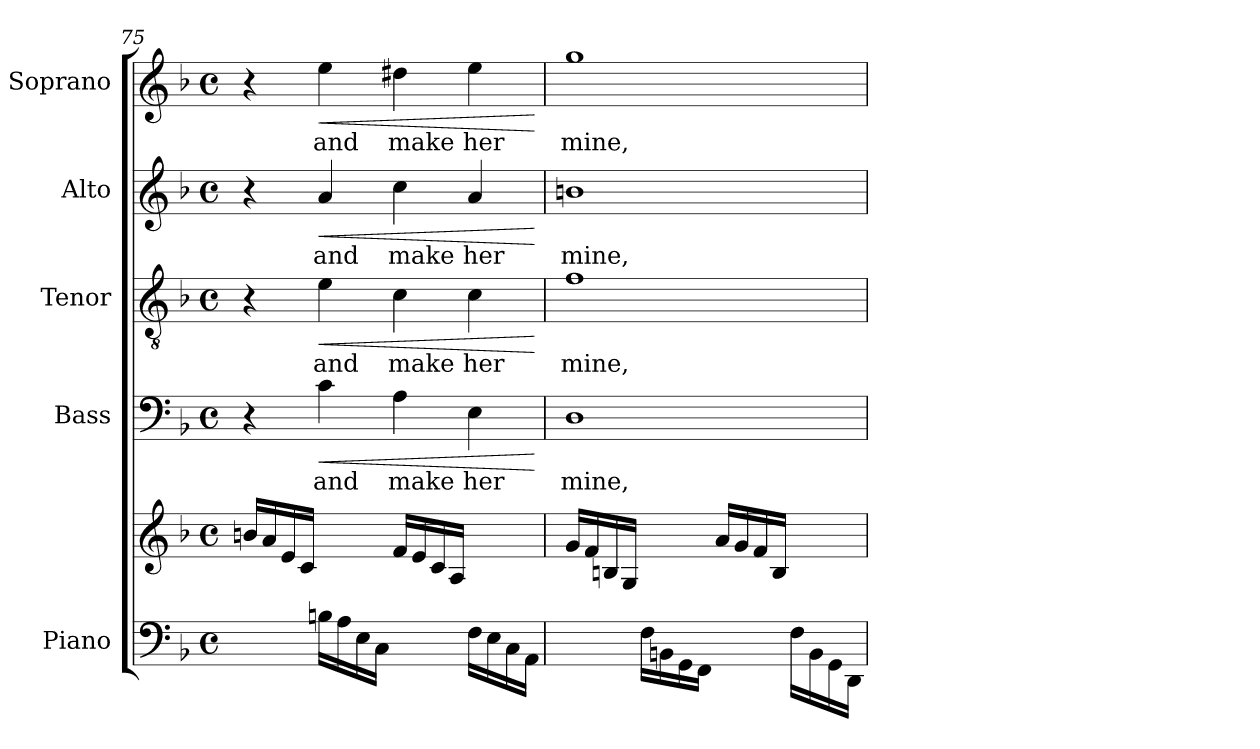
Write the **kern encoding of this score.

**kern	**kern	**kern	**text	**dynam	**kern	**text	**dynam	**kern	**text	**dynam	**kern	**text	**dynam
*part5	*part5	*part4	*part4	*part4	*part3	*part3	*part3	*part2	*part2	*part2	*part1	*part1	*part1
*staff6	*staff5	*staff4	*staff4	*staff4	*staff3	*staff3	*staff3	*staff2	*staff2	*staff2	*staff1	*staff1	*staff1
*I"Piano	*	*I"Bass	*	*	*I"Tenor	*	*	*I"Alto	*	*	*I"Soprano	*	*
*I'Pno	*	*	*	*	*	*	*	*	*	*	*	*	*
*clefF4	*clefG2	*clefF4	*	*	*clefGv2	*	*	*clefG2	*	*	*clefG2	*	*
*k[b-]	*k[b-]	*k[b-]	*	*	*k[b-]	*	*	*k[b-]	*	*	*k[b-]	*	*
*M4/4	*M4/4	*M4/4	*	*	*M4/4	*	*	*M4/4	*	*	*M4/4	*	*
*met(c)	*met(c)	*met(c)	*	*	*met(c)	*	*	*met(c)	*	*	*met(c)	*	*
=75	=75	=75	=75	=75	=75	=75	=75	=75	=75	=75	=75	=75	=75
*^	*	*	*	*	*	*	*	*	*	*	*	*	*
4ryy	1ryy	(<16bn/LL	4r	.	.	4r	.	.	4r	.	.	4r	.	.
.	.	16a/	.	.	.	.	.	.	.	.	.	.	.	.
.	.	16e/	.	.	.	.	.	.	.	.	.	.	.	.
.	.	16c/JJ	.	.	.	.	.	.	.	.	.	.	.	.
!	!	!	!	!	!LO:HP:b	!	!	!LO:HP:b	!	!	!LO:HP:b	!	!	!LO:HP:b
16Bn\LL	.	4ryy	4c\	and	<	4e\	and	<	4a/	and	<	4ee\	and	<
16A\	.	.	.	.	.	.	.	.	.	.	.	.	.	.
16E\	.	.	.	.	.	.	.	.	.	.	.	.	.	.
16C\JJ)	.	.	.	.	.	.	.	.	.	.	.	.	.	.
4ryy	.	(<16f/LL	4A\	make	.	4c\	make	.	4cc\	make	.	4dd#X\	make	.
.	.	16e/	.	.	.	.	.	.	.	.	.	.	.	.
.	.	16c/	.	.	.	.	.	.	.	.	.	.	.	.
.	.	16A/JJ	.	.	.	.	.	.	.	.	.	.	.	.
16F\LL	.	4ryy	4E\	her	.	4c\	her	.	4a/	her	.	4ee\	her	.
16E\	.	.	.	.	.	.	.	.	.	.	.	.	.	.
16C\	.	.	.	.	.	.	.	.	.	.	.	.	.	.
16AA\JJ)	.	.	.	.	.	.	.	.	.	.	.	.	.	.
*v	*v	*	*	*	*	*	*	*	*	*	*	*	*	*
.	.	.	.	[	.	.	[	.	.	[	.	.	[
=76	=76	=76	=76	=76	=76	=76	=76	=76	=76	=76	=76	=76	=76
*^	*	*	*	*	*	*	*	*	*	*	*	*	*
4ryy	1ryy	(<16g/LL	1D	mine,	.	1f	mine,	.	1bn	mine,	.	1gg	mine,	.
.	.	16f/	.	.	.	.	.	.	.	.	.	.	.	.
.	.	16Bn/	.	.	.	.	.	.	.	.	.	.	.	.
.	.	16G/JJ	.	.	.	.	.	.	.	.	.	.	.	.
16F\LL	.	4ryy	.	.	.	.	.	.	.	.	.	.	.	.
16BBn\	.	.	.	.	.	.	.	.	.	.	.	.	.	.
16GG\	.	.	.	.	.	.	.	.	.	.	.	.	.	.
16FF\JJ)	.	.	.	.	.	.	.	.	.	.	.	.	.	.
4ryy	.	(<16a/LL	.	.	.	.	.	.	.	.	.	.	.	.
.	.	16g/	.	.	.	.	.	.	.	.	.	.	.	.
.	.	16f/	.	.	.	.	.	.	.	.	.	.	.	.
.	.	16B/JJ	.	.	.	.	.	.	.	.	.	.	.	.
16F\LL	.	4ryy	.	.	.	.	.	.	.	.	.	.	.	.
16BB\	.	.	.	.	.	.	.	.	.	.	.	.	.	.
16GG\	.	.	.	.	.	.	.	.	.	.	.	.	.	.
16DD\JJ)	.	.	.	.	.	.	.	.	.	.	.	.	.	.
*v	*v	*	*	*	*	*	*	*	*	*	*	*	*	*
=	=	=	=	=	=	=	=	=	=	=	=	=	=
*-	*-	*-	*-	*-	*-	*-	*-	*-	*-	*-	*-	*-	*-
